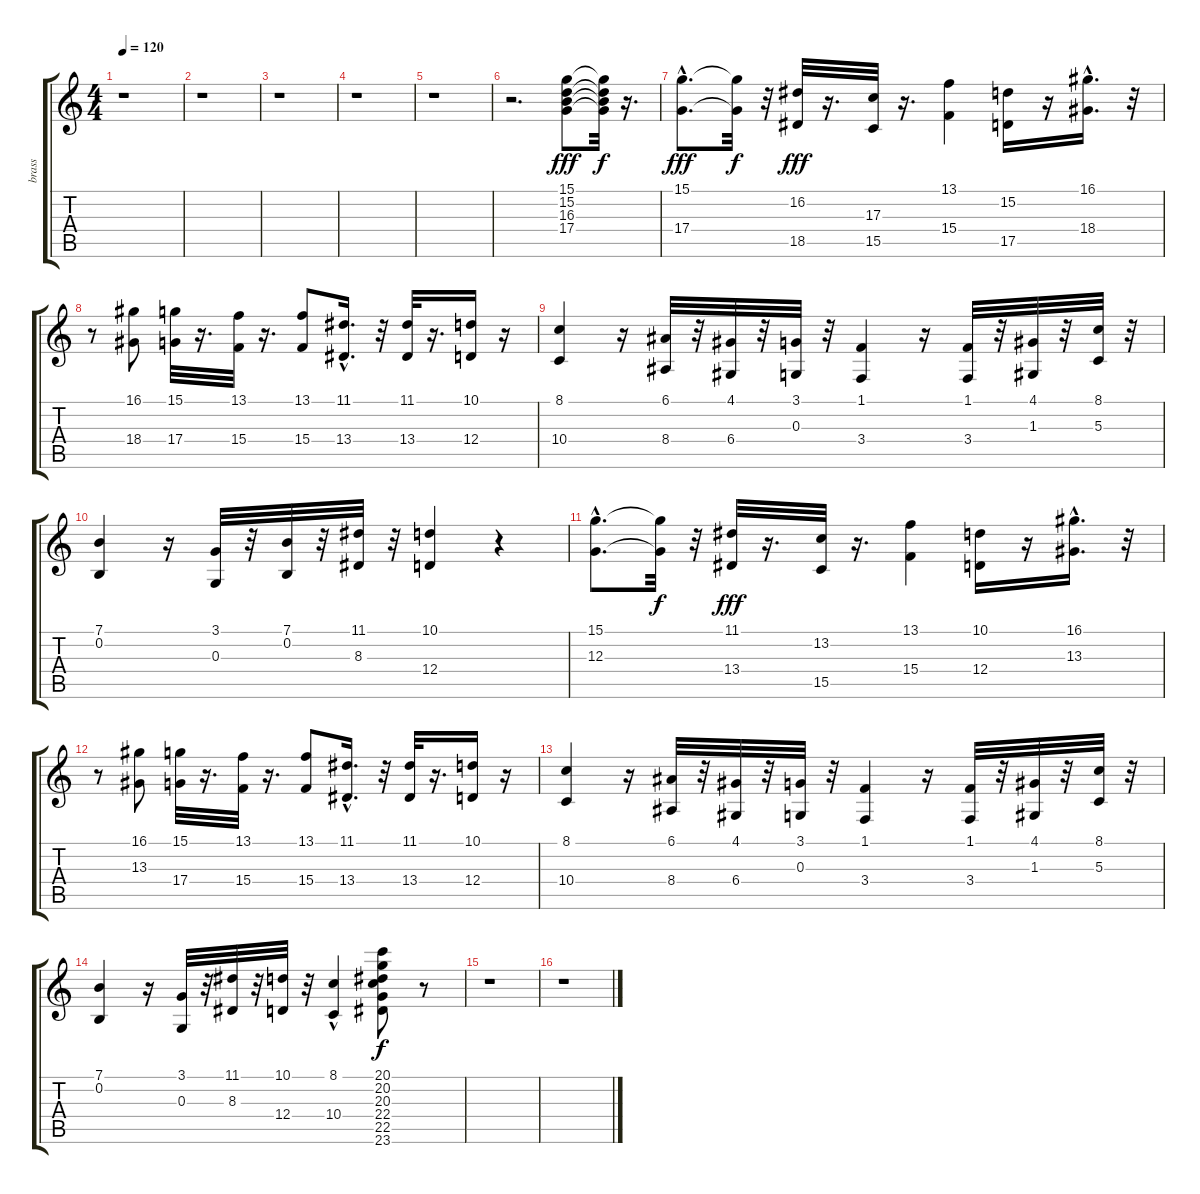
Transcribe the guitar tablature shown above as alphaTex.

\track ("brass" "brass") {instrument brasssection}
\staff {score tabs}
\tuning (E4 B3 G3 D3 A2 E2) {hide}
\ts (4 4)
\tempo 120
\clef g2
\ks c
r.1{dy f} |
r.1 |
r.1 |
r.1 |
r.1 |
r.2{d} (15.1 15.2 16.3 17.4).8{dy fff} (15.1{t} 15.2{t} 16.3{t} 17.4{t}).32{dy f} r.16{d} |
(15.1{hac} 17.4{hac}).8{d dy fff} (15.1{t} 17.4{t}).32{dy f} r.32 (16.2 18.5).32{dy fff} r.16{d} (17.3 15.5).32 r.16{d} (13.1 15.4).4 (15.2 17.5).16 r.16 (16.1{hac} 18.4{hac}).16{d} r.32 |
r.8 (16.1 18.4).8 (15.1 17.4).32 r.16{d} (13.1 15.4).32 r.16{d} (13.1 15.4).8 (11.1{hac} 13.4{hac}).16{d} r.32 (11.1 13.4).32 r.16{d} (10.1 12.4).16 r.16 |
(8.1 10.4).4 r.16 (6.1 8.4).32 r.32 (4.1 6.4).32 r.32 (3.1 0.3).32 r.32 (1.1 3.4).4 r.16 (1.1 3.4).32 r.32 (4.1 1.3).32 r.32 (8.1 5.3).32 r.32 |
(7.1 0.2).4 r.16 (3.1 0.3).32 r.32 (7.1 0.2).32 r.32 (11.1 8.3).32 r.32 (10.1 12.4).4 r.4 |
(15.1{hac} 12.3{hac}).8{d} (15.1{t} 12.3{t}).32{dy f} r.32 (11.1 13.4).32{dy fff} r.16{d} (13.2 15.5).32 r.16{d} (13.1 15.4).4 (10.1 12.4).16 r.16 (16.1{hac} 13.3{hac}).16{d} r.32 |
r.8 (16.1 13.3).8 (15.1 17.4).32 r.16{d} (13.1 15.4).32 r.16{d} (13.1 15.4).8 (11.1{hac} 13.4{hac}).16{d} r.32 (11.1 13.4).32 r.16{d} (10.1 12.4).16 r.16 |
(8.1 10.4).4 r.16 (6.1 8.4).32 r.32 (4.1 6.4).32 r.32 (3.1 0.3).32 r.32 (1.1 3.4).4 r.16 (1.1 3.4).32 r.32 (4.1 1.3).32 r.32 (8.1 5.3).32 r.32 |
(7.1 0.2).4 r.16 (3.1 0.3).32 r.32 (11.1 8.3).32 r.32 (10.1 12.4).32 r.32 (8.1{hac} 10.4{hac}).4 (20.1 20.2 20.3 22.4 22.5 23.6).8{dy f} r.8 |
r.1 |
r.1
